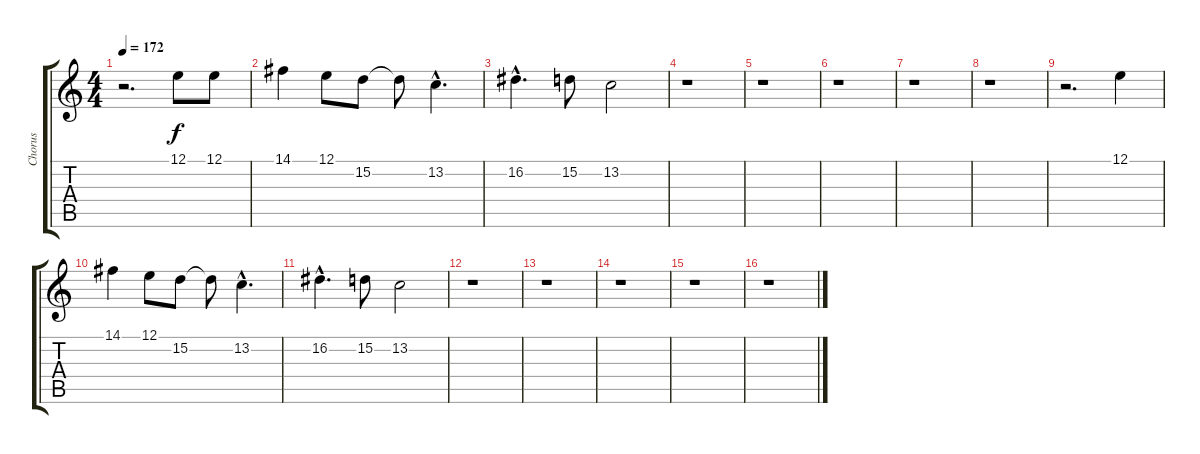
\track ("Chorus" "Chorus") {instrument pad4choir}
\staff {score tabs}
\tuning (E4 B3 G3 D3 A2 E2) {hide}
\ts (4 4)
\tempo 172
\clef g2
\ks c
r.2{d dy f} 12.1.8{instrument pad4choir} 12.1.8 |
14.1.4 12.1.8 15.2.8 15.2{t}.8 13.2{hac}.4{d} |
16.2{hac}.4{d} 15.2.8 13.2.2 |
r.1 |
r.1 |
r.1 |
r.1 |
r.1 |
r.2{d} 12.1.4 |
14.1.4 12.1.8 15.2.8 15.2{t}.8 13.2{hac}.4{d} |
16.2{hac}.4{d} 15.2.8 13.2.2 |
r.1 |
r.1 |
r.1 |
r.1 |
r.1
